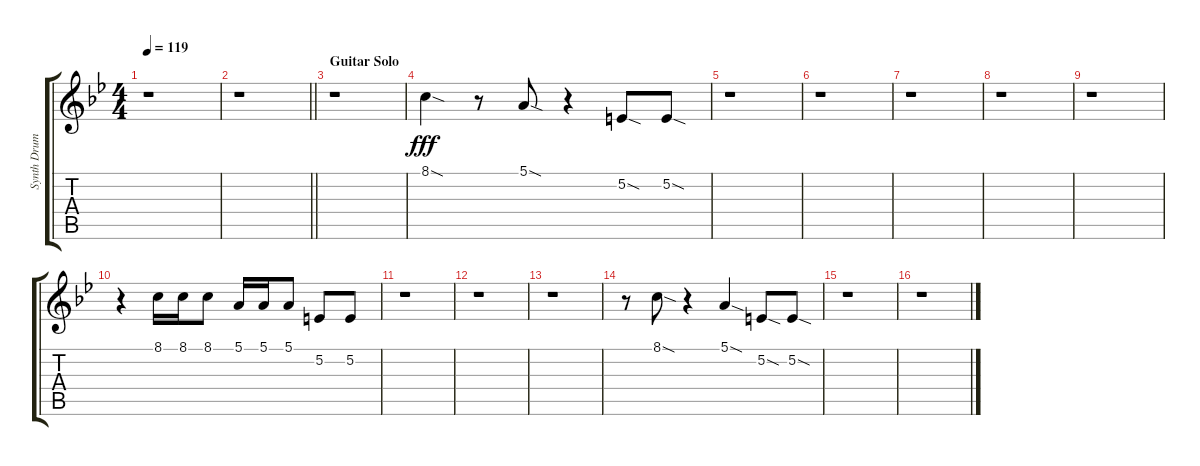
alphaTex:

\track ("Synth Drums" "Synth Drum") {instrument synthdrum}
\staff {score tabs}
\tuning (E4 B3 G3 D3 A2 E2) {hide}
\ts (4 4)
\tempo 119
\clef g2
\ks bb
r.1{dy fff} |
\barLineRight lightlight
r.1 |
\section ("" "Guitar Solo")
r.1 |
8.1{sod}.4{balance 0} r.8 5.1{sod}.8{balance 16} r.4 5.2{sod}.8{balance 8} 5.2{sod}.8 |
r.1 |
r.1 |
r.1 |
r.1 |
r.1 |
r.4 8.1.16{balance 0} 8.1.16 8.1.8 5.1.16{balance 16} 5.1.16 5.1.8 5.2.8{balance 8} 5.2.8 |
r.1 |
r.1 |
r.1 |
r.8 8.1{sod}.8{balance 0} r.4 5.1{sod}.4{balance 16} 5.2{sod}.8{balance 8} 5.2{sod}.8 |
r.1 |
r.1
